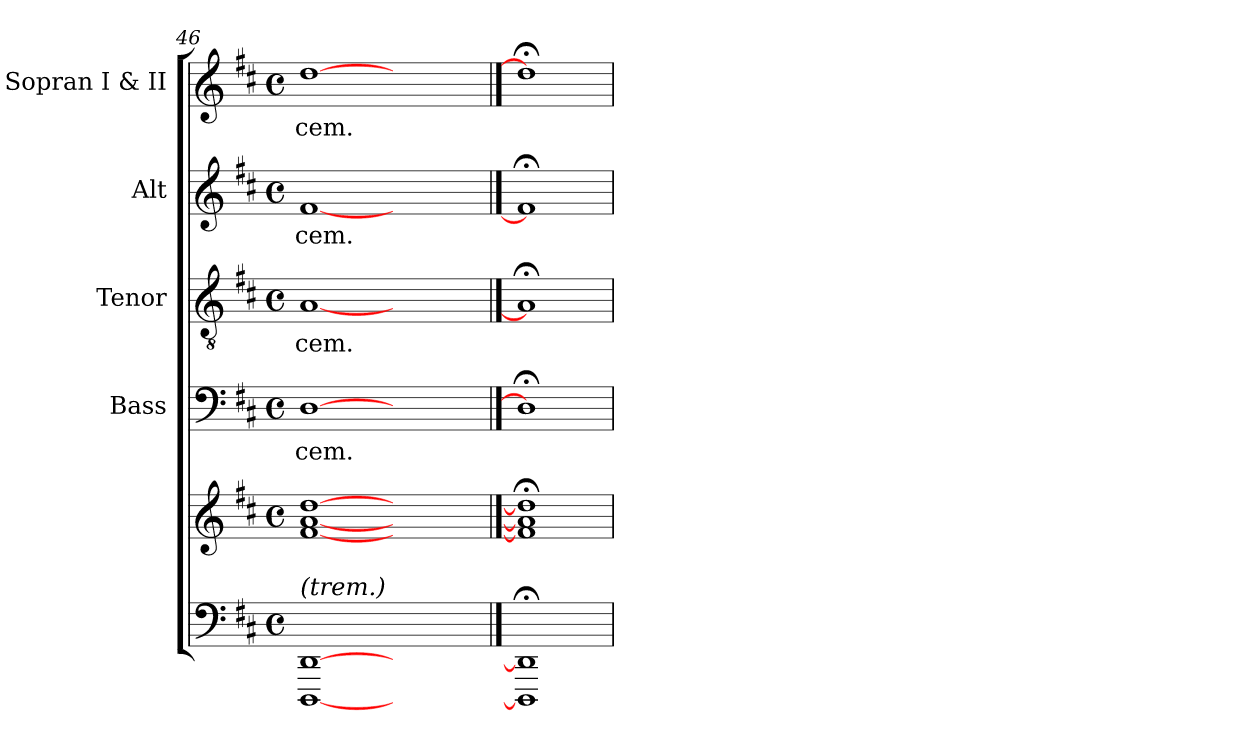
**kern	**kern	**kern	**text	**kern	**text	**kern	**text	**kern	**text
*part5	*part5	*part4	*part4	*part3	*part3	*part2	*part2	*part1	*part1
*staff6	*staff5	*staff4	*staff4	*staff3	*staff3	*staff2	*staff2	*staff1	*staff1
*	*	*I"Bass	*	*I"Tenor	*	*I"Alt	*	*I"Sopran  I & II	*
*clefF4	*clefG2	*clefF4	*	*clefGv2	*	*clefG2	*	*clefG2	*
*k[f#c#]	*k[f#c#]	*k[f#c#]	*	*k[f#c#]	*	*k[f#c#]	*	*k[f#c#]	*
*D:	*D:	*D:	*	*D:	*	*D:	*	*D:	*
*M4/4	*M4/4	*M4/4	*	*M4/4	*	*M4/4	*	*M4/4	*
*met(c)	*met(c)	*met(c)	*	*met(c)	*	*met(c)	*	*met(c)	*
=46	=46	=46	=46	=46	=46	=46	=46	=46	=46
!LO:TX:a:i:t=(trem.)	!	!	!	!	!	!	!	!	!
[1DDD [1DD	[1f# [1a [1dd	[1D	-cem.	[1A	-cem.	[1f#	-cem.	[1dd	-cem.
1ryy	1ryy	1ryy	.	1ryy	.	1ryy	.	1ryy	.
==47	==47	==47	==47	==47	==47	==47	==47	==47	==47
1DDD];< 1DD];<	1f#];< 1a];< 1dd];<	1D;<]	.	1A;]	.	1f#;]	.	1dd;<]	.
=	=	=	=	=	=	=	=	=	=
*-	*-	*-	*-	*-	*-	*-	*-	*-	*-
